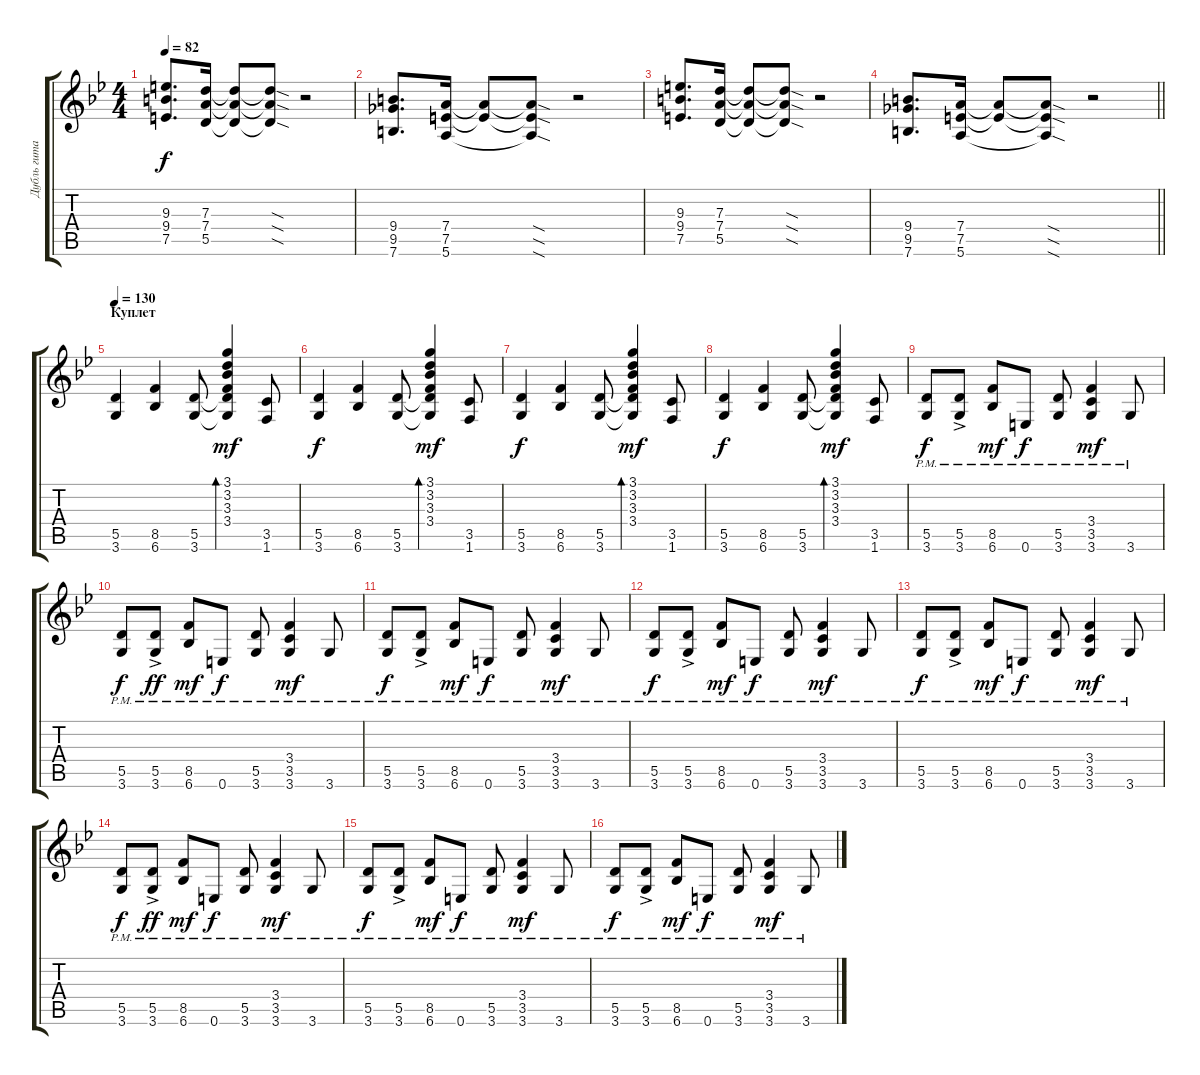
\track ("Дубль гитара" "Дубль гита") {instrument overdrivenguitar}
\staff {score tabs}
\tuning (E4 B3 G3 D3 A2 E2) {hide}
\ts (4 4)
\tempo 82
\clef g2
\ks gminor
(9.3 9.4 7.5).8{d dy f} (7.3 7.4 5.5).16 (7.3{t} 7.4{t} 5.5{t}).8 (7.3{sod t} 7.4{sod t} 5.5{sod t}).8 r.2 |
(9.4 9.5 7.6).8{d} (7.4 7.5 5.6).16 (7.4{t} 7.5{t}).8 (7.4{sod t} 7.5{sod t} 5.6{sod t}).8 r.2 |
(9.3 9.4 7.5).8{d} (7.3 7.4 5.5).16 (7.3{t} 7.4{t} 5.5{t}).8 (7.3{sod t} 7.4{sod t} 5.5{sod t}).8 r.2 |
\barLineRight lightlight
(9.4 9.5 7.6).8{d} (7.4 7.5 5.6).16 (7.4{t} 7.5{t}).8 (7.4{sod t} 7.5{sod t} 5.6{sod t}).8 r.2 |
\section ("" "Куплет")
\tempo 130
(5.5 3.6).4 (8.5 6.6).4 (5.5 3.6).8 (3.1 3.2 3.3 3.4 5.5{t} 3.6{t}).4{bd 60 dy mf} (3.5 1.6).8 |
(5.5 3.6).4{dy f} (8.5 6.6).4 (5.5 3.6).8 (3.1 3.2 3.3 3.4 5.5{t} 3.6{t}).4{bd 60 dy mf} (3.5 1.6).8 |
(5.5 3.6).4{dy f} (8.5 6.6).4 (5.5 3.6).8 (3.1 3.2 3.3 3.4 5.5{t} 3.6{t}).4{bd 60 dy mf} (3.5 1.6).8 |
(5.5 3.6).4{dy f} (8.5 6.6).4 (5.5 3.6).8 (3.1 3.2 3.3 3.4 5.5{t} 3.6{t}).4{bd 60 dy mf} (3.5 1.6).8 |
(5.5{pm} 3.6{pm}).8{dy f} (5.5{ac pm} 3.6{ac pm}).8 (8.5{pm} 6.6{pm}).8{dy mf} 0.6{pm}.8{dy f} (5.5{pm} 3.6{pm}).8 (3.4{pm} 3.5{pm} 3.6{pm}).4{dy mf} 3.6{pm}.8 |
(5.5{pm} 3.6{pm}).8{dy f} (5.5{ac pm} 3.6{ac pm}).8{dy ff} (8.5{pm} 6.6{pm}).8{dy mf} 0.6{pm}.8{dy f} (5.5{pm} 3.6{pm}).8 (3.4{pm} 3.5{pm} 3.6{pm}).4{dy mf} 3.6{pm}.8 |
(5.5{pm} 3.6{pm}).8{dy f} (5.5{ac pm} 3.6{ac pm}).8 (8.5{pm} 6.6{pm}).8{dy mf} 0.6{pm}.8{dy f} (5.5{pm} 3.6{pm}).8 (3.4{pm} 3.5{pm} 3.6{pm}).4{dy mf} 3.6{pm}.8 |
(5.5{pm} 3.6{pm}).8{dy f} (5.5{ac pm} 3.6{ac pm}).8 (8.5{pm} 6.6{pm}).8{dy mf} 0.6{pm}.8{dy f} (5.5{pm} 3.6{pm}).8 (3.4{pm} 3.5{pm} 3.6{pm}).4{dy mf} 3.6{pm}.8 |
(5.5{pm} 3.6{pm}).8{dy f} (5.5{ac pm} 3.6{ac pm}).8 (8.5{pm} 6.6{pm}).8{dy mf} 0.6{pm}.8{dy f} (5.5{pm} 3.6{pm}).8 (3.4{pm} 3.5{pm} 3.6{pm}).4{dy mf} 3.6{pm}.8 |
(5.5{pm} 3.6{pm}).8{dy f} (5.5{ac pm} 3.6{ac pm}).8{dy ff} (8.5{pm} 6.6{pm}).8{dy mf} 0.6{pm}.8{dy f} (5.5{pm} 3.6{pm}).8 (3.4{pm} 3.5{pm} 3.6{pm}).4{dy mf} 3.6{pm}.8 |
(5.5{pm} 3.6{pm}).8{dy f} (5.5{ac pm} 3.6{ac pm}).8 (8.5{pm} 6.6{pm}).8{dy mf} 0.6{pm}.8{dy f} (5.5{pm} 3.6{pm}).8 (3.4{pm} 3.5{pm} 3.6{pm}).4{dy mf} 3.6{pm}.8 |
(5.5{pm} 3.6{pm}).8{dy f} (5.5{ac pm} 3.6{ac pm}).8 (8.5{pm} 6.6{pm}).8{dy mf} 0.6{pm}.8{dy f} (5.5{pm} 3.6{pm}).8 (3.4{pm} 3.5{pm} 3.6{pm}).4{dy mf} 3.6{pm}.8
